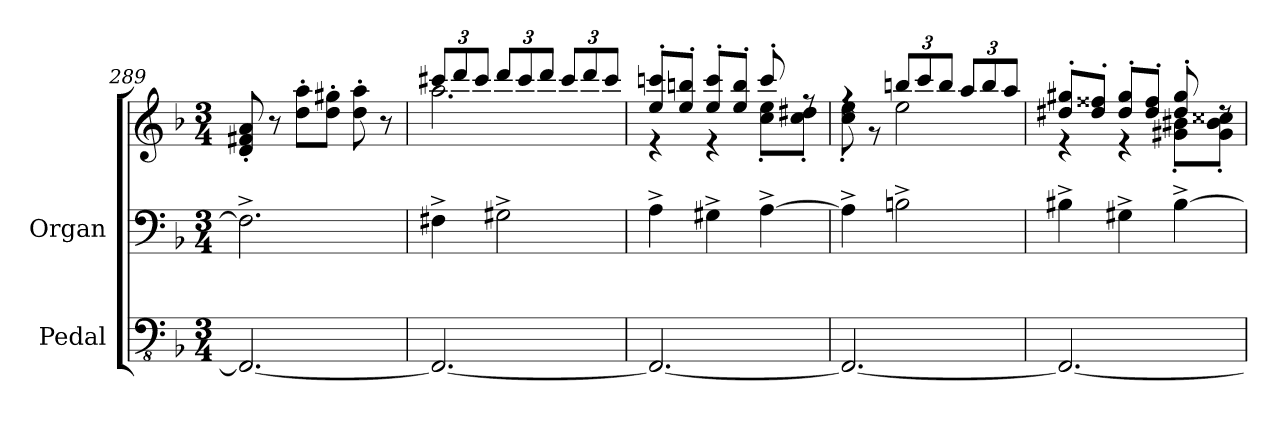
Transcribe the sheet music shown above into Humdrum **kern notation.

**kern	**kern	**kern
*part2	*part1	*part1
*staff3	*staff2	*staff1
*I"Pedal	*I"Organ	*
*clefFv4	*clefF4	*clefG2
*k[b-]	*k[b-]	*k[b-]
*M3/4	*M3/4	*M3/4
=289	=289	=289
2.FFF#/_	2.F#^\]	8d/' 8f#X/' 8a/'
.	.	8r
.	.	8dd\' 8aa\'L
.	.	8dd\' 8gg#X\'J
.	.	8dd\' 8aa\'
.	.	8r
=290	=290	=290
*	*	*Xbrackettup
*	*	*^
2.FFF#/_	4F#X^\	12ccc#X/L	2.aa\
.	.	12ddd/	.
.	.	12ccc#/J	.
.	2G#X^\	12ddd/L	.
.	.	12ccc#/	.
.	.	12ddd/J	.
.	.	12ccc#/L	.
.	.	12ddd/	.
.	.	12ccc#/J	.
=291	=291	=291	=291
2.FFF#/_	4A^\	8ee/' 8cccn/'L	4r
.	.	8ee/' 8bbn/'J	.
.	4G#X^\	8ee/' 8ccc/'L	4r
.	.	8ee/' 8bb/'J	.
.	[4A^\	8ccc'/	8cc\' 8ee\'L
.	.	8rff	8cc\' 8dd#X\'J
!!LO:PB:g=z	!!
=292	=292	=292	=292
2.FFF#/_	4A^\]	4rff	8cc\' 8ee\'
.	.	.	8r
.	2Bn^\	12bbn/L	2ee\
.	.	12ccc/	.
.	.	12bb/J	.
.	.	12aa/L	.
.	.	12bb/	.
.	.	12aa/J	.
=293	=293	=293	=293
2.FFF#/_	4B#X^\	8dd#X/' 8gg#X/'L	4r
.	.	8dd#/' 8ff##X/'J	.
.	4G#X^\	8dd#/' 8gg#/'L	4r
.	.	8dd#/' 8ff##/'J	.
.	[4B#^\	8dd#/' 8gg#/'	8g#X\' 8b#X\'L
.	.	8rdd	8g#\' 8b#\' 8cc##X\'J
*	*	*v	*v
=	=	=
*-	*-	*-
